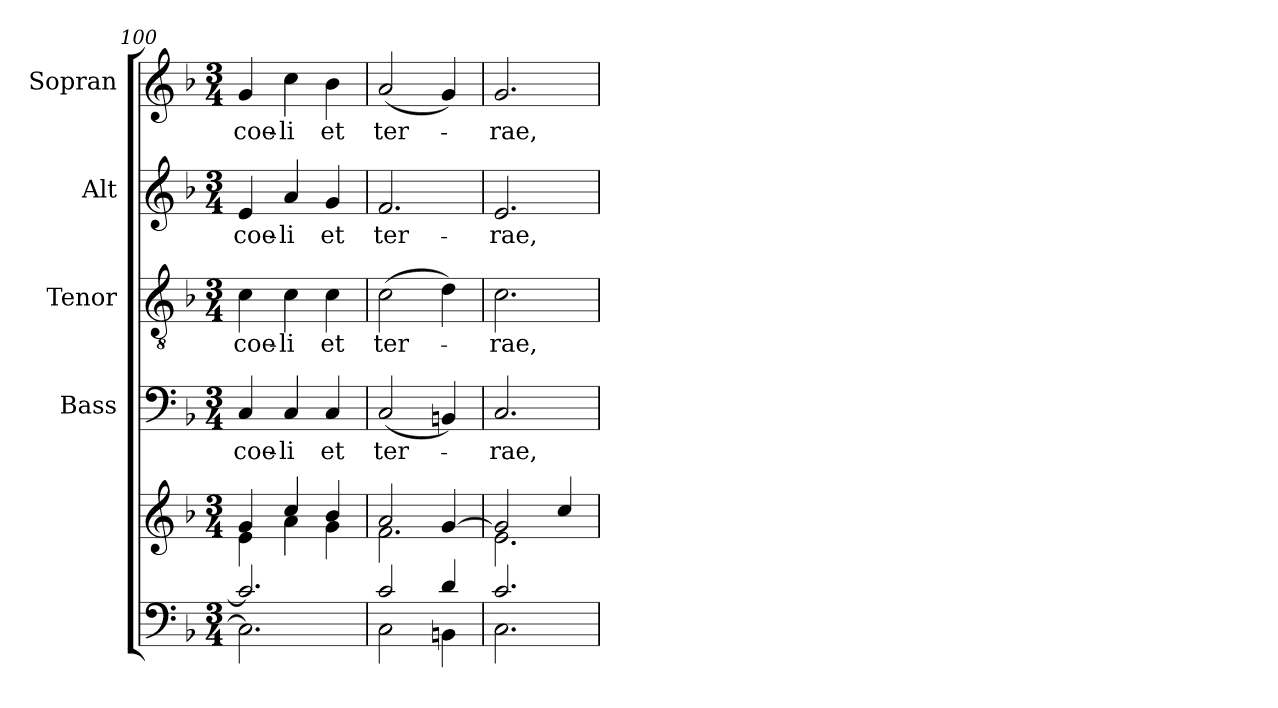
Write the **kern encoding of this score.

**kern	**kern	**kern	**text	**kern	**text	**kern	**text	**kern	**text
*part5	*part5	*part4	*part4	*part3	*part3	*part2	*part2	*part1	*part1
*staff6	*staff5	*staff4	*staff4	*staff3	*staff3	*staff2	*staff2	*staff1	*staff1
*	*	*I"Bass	*	*I"Tenor	*	*I"Alt	*	*I"Sopran	*
*	*	*I'B.	*	*I'T.	*	*I'A.	*	*I'S.	*
*clefF4	*clefG2	*clefF4	*	*clefGv2	*	*clefG2	*	*clefG2	*
*k[b-]	*k[b-]	*k[b-]	*	*k[b-]	*	*k[b-]	*	*k[b-]	*
*F:	*F:	*F:	*	*F:	*	*F:	*	*F:	*
*M3/4	*M3/4	*M3/4	*	*M3/4	*	*M3/4	*	*M3/4	*
=100	=100	=100	=100	=100	=100	=100	=100	=100	=100
*^	*^	*	*	*	*	*	*	*	*
!	!	!	!	!	!LO:LY:b	!	!LO:LY:b	!	!LO:LY:b	!	!LO:LY:b
2.c/]	2.C\]	4g/	4e\	4C/	coe-	4c\	coe-	4e/	coe-	4g/	coe-
!	!	!	!	!	!LO:LY:b	!	!LO:LY:b	!	!LO:LY:b	!	!LO:LY:b
.	.	4cc/	4a\	4C/	-li	4c\	-li	4a/	-li	4cc\	-li
!	!	!	!	!	!LO:LY:b	!	!LO:LY:b	!	!LO:LY:b	!	!LO:LY:b
.	.	4b-/	4g\	4C/	et	4c\	et	4g/	et	4b-\	et
=101	=101	=101	=101	=101	=101	=101	=101	=101	=101	=101	=101
!	!	!	!	!	!LO:LY:b	!	!LO:LY:b	!	!LO:LY:b	!	!LO:LY:b
2c/	2C\	2a/	2.f\	(<2C/	ter-	(>2c\	ter-	2.f/	ter-	(<2a/	ter-
4d/	4BBn\	[>4g/	.	4BBn/)	.	4d\)	.	.	.	4g/)	.
!!LO:LB:g=z
=102	=102	=102	=102	=102	=102	=102	=102	=102	=102	=102	=102
!	!	!	!	!	!LO:LY:b	!	!LO:LY:b	!	!LO:LY:b	!	!LO:LY:b
2.c/	2.C\	2g/]	2.e\	2.C/	-rae,	2.c\	-rae,	2.e/	-rae,	2.g/	-rae,
.	.	4cc/	.	.	.	.	.	.	.	.	.
*v	*v	*	*	*	*	*	*	*	*	*	*
*	*v	*v	*	*	*	*	*	*	*	*
=	=	=	=	=	=	=	=	=	=
*-	*-	*-	*-	*-	*-	*-	*-	*-	*-
